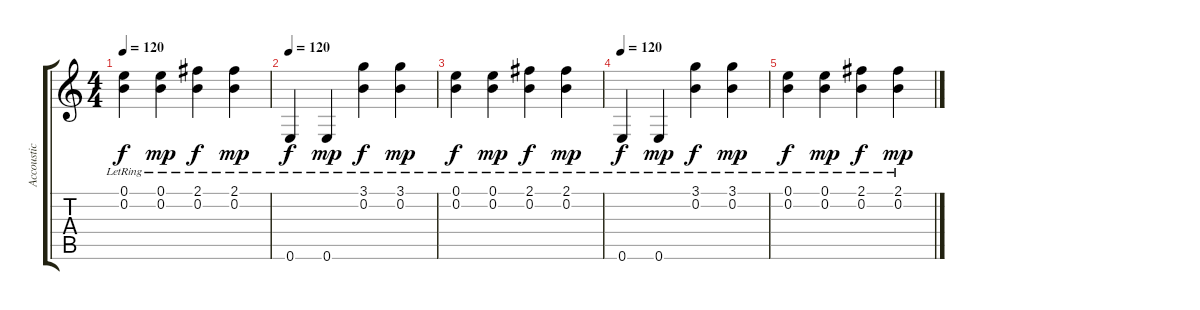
\track ("Accoustic guitar" "Accoustic ") {instrument acousticguitarsteel}
\staff {score tabs}
\tuning (E4 B3 G3 D3 A2 E2) {hide}
\ts (4 4)
\tempo 120
\clef g2
\ks c
(0.1{lr} 0.2{lr}).4{dy f} (0.1{lr} 0.2{lr}).4{dy mp} (2.1{lr} 0.2{lr}).4{dy f} (2.1{lr} 0.2{lr}).4{dy mp} |
\tempo 120
0.6{lr}.4{dy f} 0.6{lr}.4{dy mp} (3.1{lr} 0.2{lr}).4{dy f} (3.1{lr} 0.2{lr}).4{dy mp} |
(0.1{lr} 0.2{lr}).4{dy f} (0.1{lr} 0.2{lr}).4{dy mp} (2.1{lr} 0.2{lr}).4{dy f} (2.1{lr} 0.2{lr}).4{dy mp} |
\tempo 120
0.6{lr}.4{dy f} 0.6{lr}.4{dy mp} (3.1{lr} 0.2{lr}).4{dy f} (3.1{lr} 0.2{lr}).4{dy mp} |
(0.1{lr} 0.2{lr}).4{dy f} (0.1{lr} 0.2{lr}).4{dy mp} (2.1{lr} 0.2{lr}).4{dy f} (2.1{lr} 0.2{lr}).4{dy mp}
